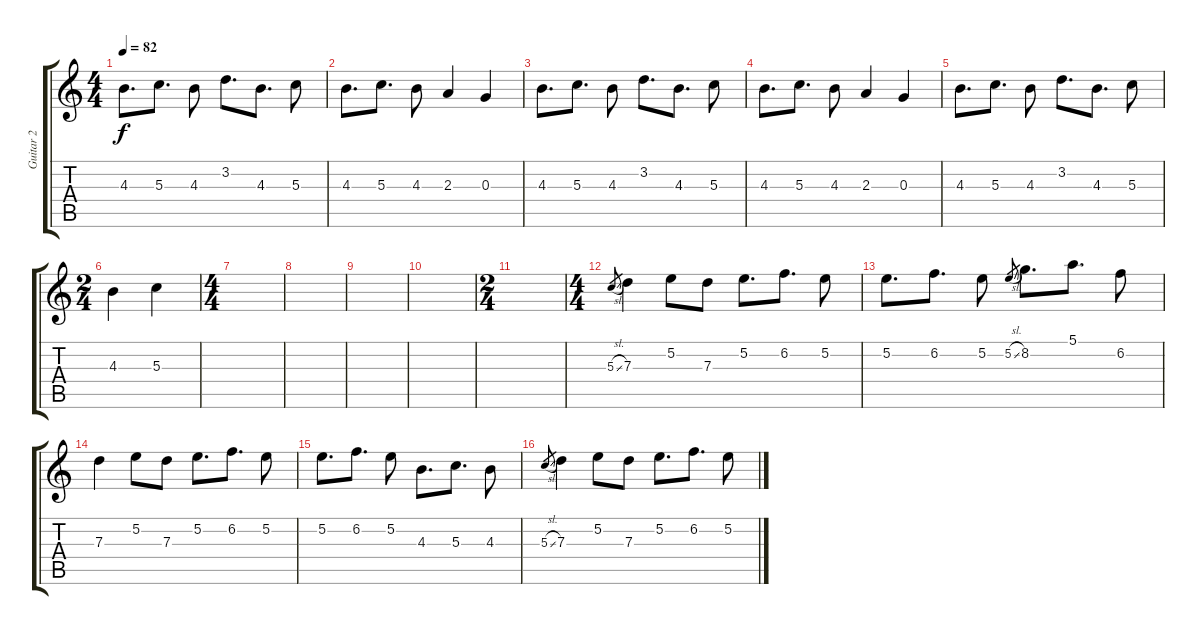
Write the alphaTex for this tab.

\track ("Guitar 2" "Guitar 2") {instrument electricguitarclean}
\staff {score tabs}
\tuning (E4 B3 G3 D3 A2 E2) {hide}
\ts (4 4)
\tempo 82
\clef g2
\ks c
4.3.8{d dy f} 5.3.8{d} 4.3.8 3.2.8{d} 4.3.8{d} 5.3.8 |
4.3.8{d} 5.3.8{d} 4.3.8 2.3.4 0.3.4 |
4.3.8{d} 5.3.8{d} 4.3.8 3.2.8{d} 4.3.8{d} 5.3.8 |
4.3.8{d} 5.3.8{d} 4.3.8 2.3.4 0.3.4 |
4.3.8{d} 5.3.8{d} 4.3.8 3.2.8{d} 4.3.8{d} 5.3.8 |
\ts (2 4)
4.3.4 5.3.4 |
\ts (4 4)
|
|
|
|
\ts (2 4)
|
\ts (4 4)
5.3{sl}.8{gr} 7.3.4 5.2.8 7.3.8 5.2.8{d} 6.2.8{d} 5.2.8 |
5.2.8{d} 6.2.8{d} 5.2.8 5.2{sl}.8{gr} 8.2.8{d} 5.1.8{d} 6.2.8 |
7.3.4 5.2.8 7.3.8 5.2.8{d} 6.2.8{d} 5.2.8 |
5.2.8{d} 6.2.8{d} 5.2.8 4.3.8{d} 5.3.8{d} 4.3.8 |
5.3{sl}.8{gr} 7.3.4 5.2.8 7.3.8 5.2.8{d} 6.2.8{d} 5.2.8
